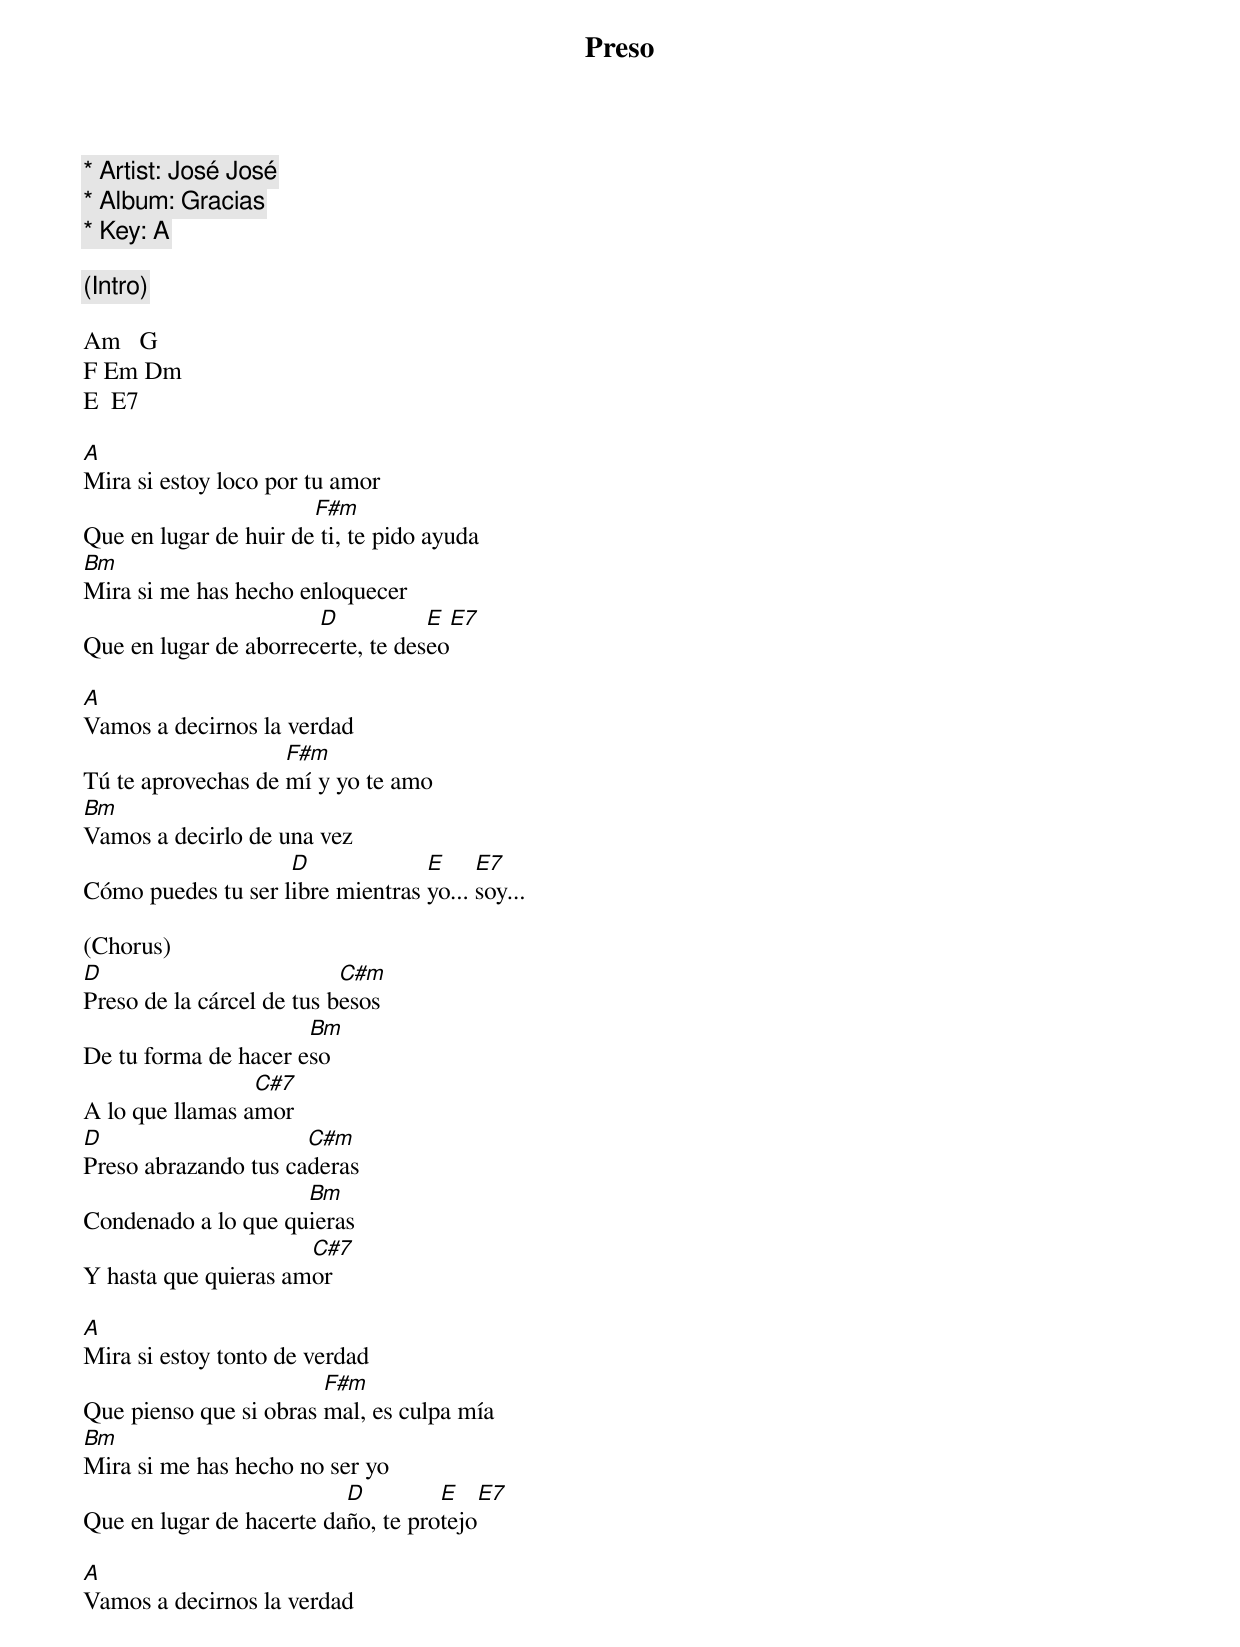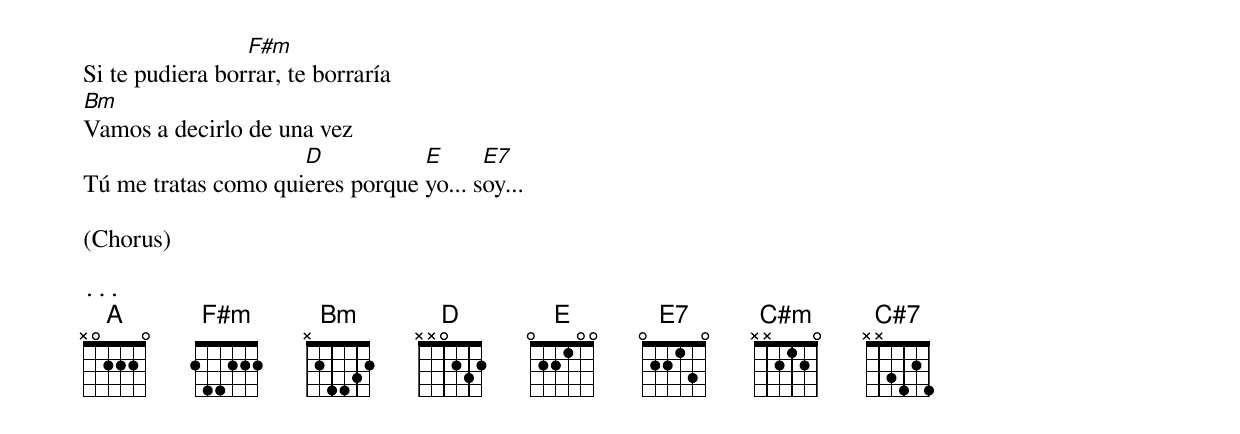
Preso

* Artist: José José
* Album: Gracias
* Key: A

(Intro)

Am   G
F Em Dm
E  E7

A
Mira si estoy loco por tu amor
                       F#m
Que en lugar de huir de ti, te pido ayuda
Bm
Mira si me has hecho enloquecer
                       D           E  E7
Que en lugar de aborrecerte, te deseo

A
Vamos a decirnos la verdad
                    F#m
Tú te aprovechas de mí y yo te amo
Bm
Vamos a decirlo de una vez
                    D             E     E7
Cómo puedes tu ser libre mientras yo... soy...

(Chorus)
D                          C#m
Preso de la cárcel de tus besos
                      Bm
De tu forma de hacer eso
                 C#7
A lo que llamas amor
D                     C#m
Preso abrazando tus caderas
                     Bm
Condenado a lo que quieras
                      C#7
Y hasta que quieras amor

A
Mira si estoy tonto de verdad
                        F#m
Que pienso que si obras mal, es culpa mía
Bm
Mira si me has hecho no ser yo
                          D         E    E7
Que en lugar de hacerte daño, te protejo

A
Vamos a decirnos la verdad
                 F#m
Si te pudiera borrar, te borraría
Bm
Vamos a decirlo de una vez
                     D           E      E7
Tú me tratas como quieres porque yo... soy...

(Chorus)

...
